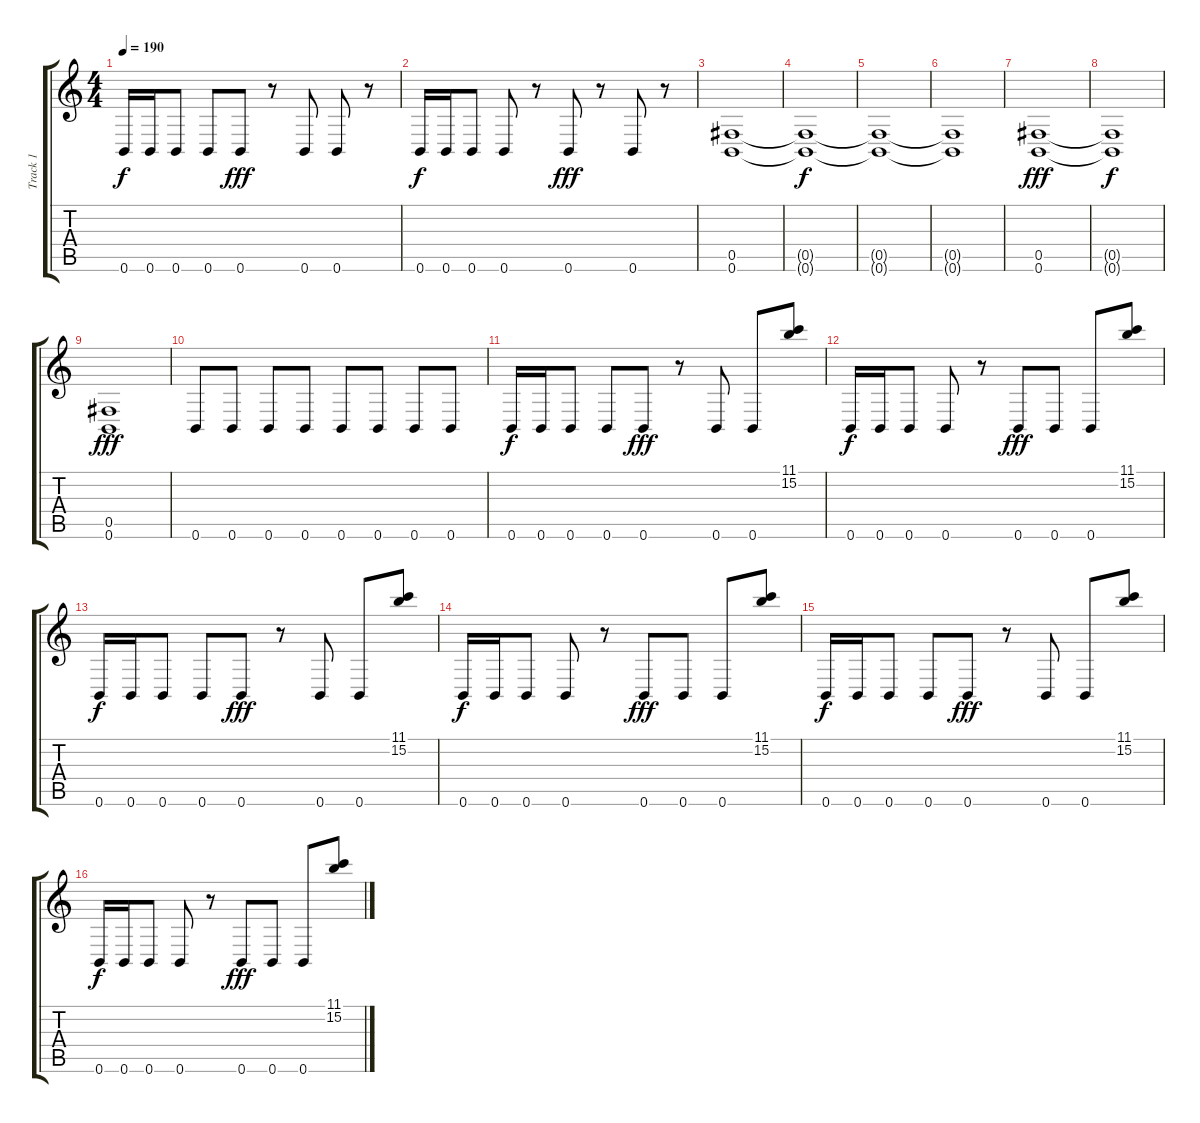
\track ("Track 1" "Track 1") {instrument distortionguitar}
\staff {score tabs}
\tuning (Db4 Ab3 E3 B2 Gb2 B1) {hide}
\ts (4 4)
\tempo 190
\clef g2
\ks c
0.6.16{dy f} 0.6.16 0.6.8 0.6.8 0.6.8{dy fff} r.8 0.6.8 0.6.8 r.8 |
0.6.16{dy f} 0.6.16 0.6.8 0.6.8 r.8 0.6.8{dy fff} r.8 0.6.8 r.8 |
(0.5 0.6).1 |
(0.5{t} 0.6{t}).1{dy f} |
(0.5{t} 0.6{t}).1 |
(0.5{t} 0.6{t}).1 |
(0.5 0.6).1{dy fff} |
(0.5{t} 0.6{t}).1{dy f} |
(0.5 0.6).1{dy fff} |
0.6.8 0.6.8 0.6.8 0.6.8 0.6.8 0.6.8 0.6.8 0.6.8 |
0.6.16{dy f} 0.6.16 0.6.8 0.6.8 0.6.8{dy fff} r.8 0.6.8 0.6.8 (11.1 15.2).8 |
0.6.16{dy f} 0.6.16 0.6.8 0.6.8 r.8 0.6.8{dy fff} 0.6.8 0.6.8 (11.1 15.2).8 |
0.6.16{dy f} 0.6.16 0.6.8 0.6.8 0.6.8{dy fff} r.8 0.6.8 0.6.8 (11.1 15.2).8 |
0.6.16{dy f} 0.6.16 0.6.8 0.6.8 r.8 0.6.8{dy fff} 0.6.8 0.6.8 (11.1 15.2).8 |
0.6.16{dy f} 0.6.16 0.6.8 0.6.8 0.6.8{dy fff} r.8 0.6.8 0.6.8 (11.1 15.2).8 |
0.6.16{dy f} 0.6.16 0.6.8 0.6.8 r.8 0.6.8{dy fff} 0.6.8 0.6.8 (11.1 15.2).8
